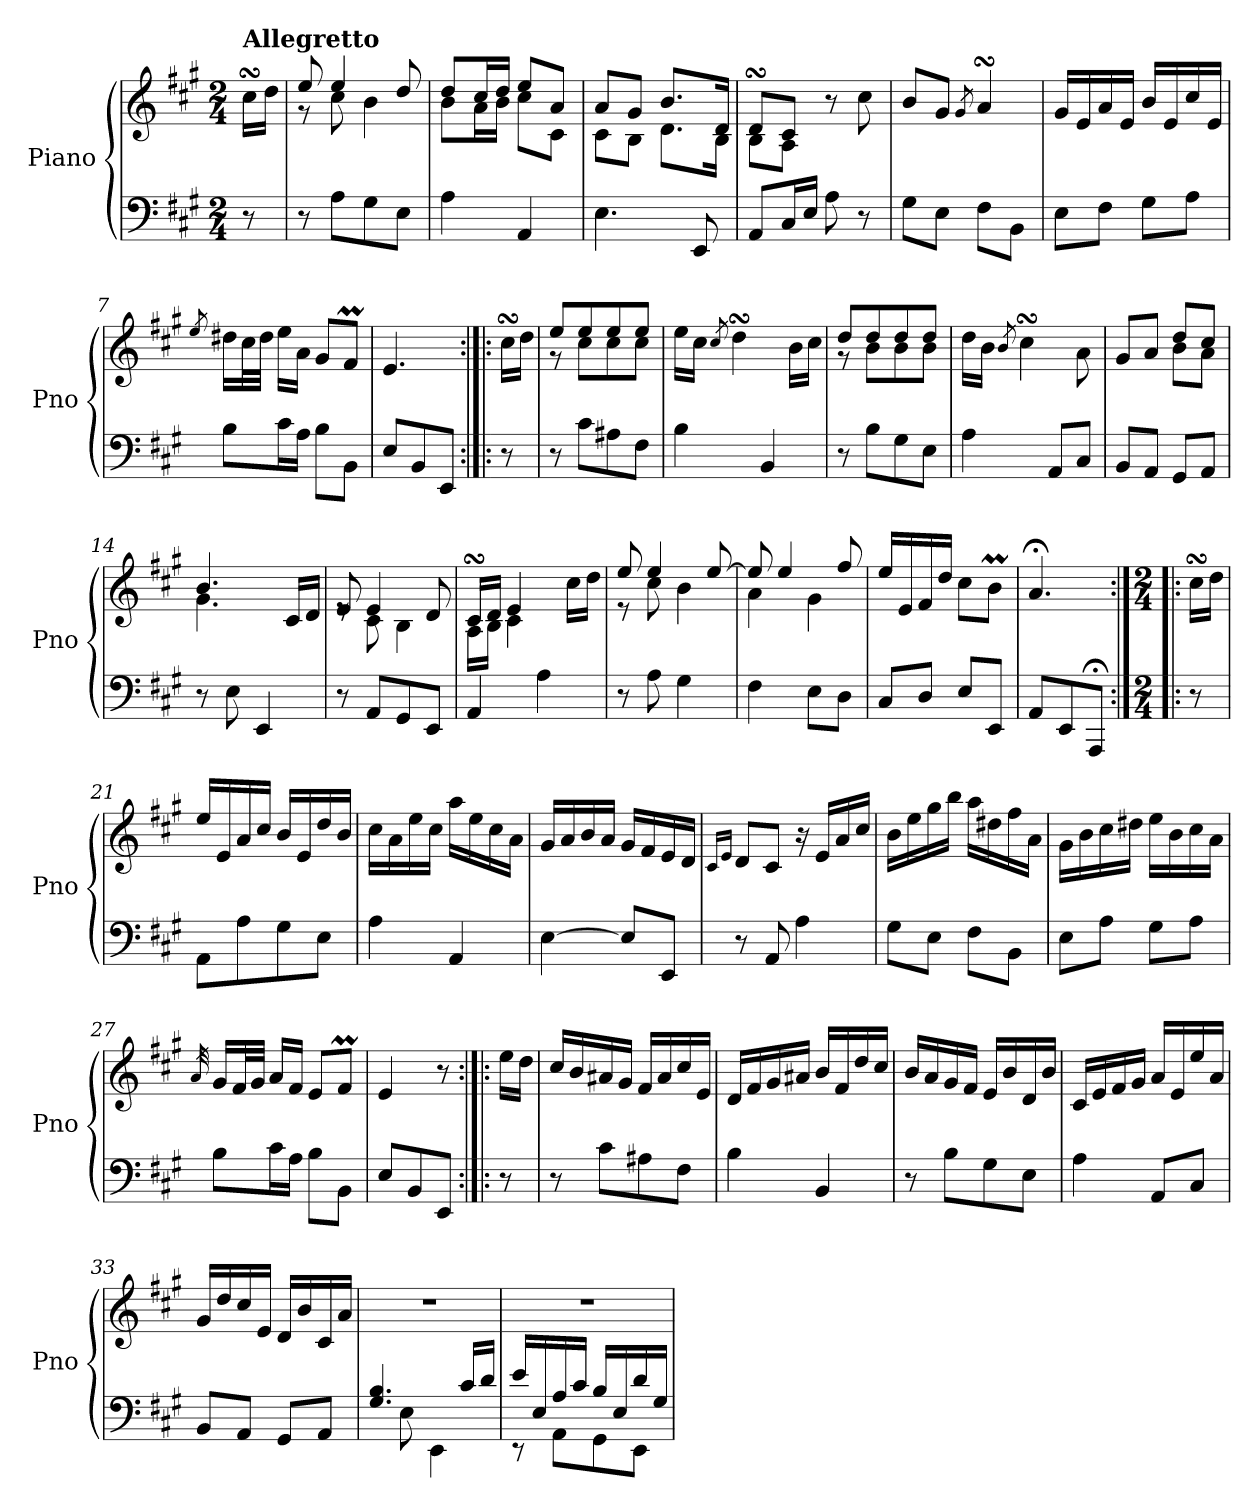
**kern	**kern
*part1	*part1
*staff2	*staff1
*I"Piano	*
*I'Pno	*
*clefF4	*clefG2
*k[f#c#g#]	*k[f#c#g#]
*M2/4	*M2/4
=	=
!	!LO:TX:a:B:t=Allegretto
8r	16cc#sSsS\LL
.	16dd\JJ
=1	=1
*	*^
8r	8ee/	8r
8A\L	4ee/	8cc#\
8G#\	.	4b\
8E\J	8dd/	.
=2	=2	=2
4A\	8dd/L	8b\L
.	16cc#/L	16a\L
.	16dd/JJ	16b\JJ
4AA/	8ee/L	8cc#\L
.	8a/J	8c#\J
=3	=3	=3
4.E\	8a/L	8c#\L
.	8g#/J	8B\J
.	8.b/L	8.d\L
8EE/	.	.
.	16d/Jk	16B\Jk
!!LO:LB:g=z	!!
=4	=4	=4
8AA/L	8dsSSs/L	8B\L
16C#/L	8c#/J	8A\J
16E/JJ	.	.
8A\	8r	4ryy
8r	8cc#\	.
*	*v	*v
=5	=5
8G#\L	8b/L
8E\J	8g#/J
.	8qg#/
8F#\L	4asSSs/
8BB\J	.
=6	=6
8E\L	16g#/LL
.	16e/
8F#\J	16a/
.	16e/JJ
8G#\L	16b/LL
.	16e/
8A\J	16cc#/
.	16e/JJ
=7	=7
.	8qee/
8B\L	16dd#X\LL
.	32cc#\L
.	32dd#\JJJ
16c#\L	16ee\LL
16A\JJ	16a\JJ
8B\L	8g#/L
8BB\J	8f#M/J
=8	=8
8E/L	4.e/
8BB/	.
8EE/J	.
!!LO:LB:g=z
=8X1:|!|:	=8X1:|!|:
8r	16cc#sSsS\LL
.	16dd\JJ
=9	=9
*	*^
8r	8ee/L	8r
8c#\L	8ee/	8cc#\L
8A#X\	8ee/	8cc#\
8F#\J	8ee/J	8cc#\J
*	*v	*v
=10	=10
4B\	16ee\LL
.	16cc#\JJ
.	8qcc#/
.	4ddsSSs\
4BB/	.
.	16b\LL
.	16cc#\JJ
=11	=11
*	*^
8r	8dd/L	8r
8B\L	8dd/	8b\L
8G#\	8dd/	8b\
8E\J	8dd/J	8b\J
*	*v	*v
!!LO:LB:g=z
=12	=12
4A\	16dd\LL
.	16b\JJ
.	8qb/
.	4cc#sSsS\
8AA/L	.
8C#/J	8a\
=13	=13
*	*^
8BB/L	8g#/L	4ryy
8AA/J	8a/J	.
8GG#/L	8dd/L	8b\L
8AA/J	8cc#/J	8a\J
=14	=14	=14
8r	4.b/	4.g#\
8E\	.	.
4EE/	.	.
.	16c#/LL	8ryy
.	16d/JJ	.
=15	=15	=15
8r	8e/	8re
8AA/L	4e/	8c#\
8GG#/	.	4B\
8EE/J	8d/	.
!!LO:LB:g=z	!!
=16	=16	=16
4AA/	16c#sSsS/LL	16A\LL
.	16d/JJ	16B\JJ
.	4e/	4c#\
4A\	.	.
.	16cc#\LL	8ryy
.	16dd\JJ	.
=17	=17	=17
8r	8ee/	8r
8A\	4ee/	8cc#\
4G#\	.	4b\
.	[8ee/	.
=18	=18	=18
4F#\	8ee/]	4a\
.	4ee/	.
8E\L	.	4g#\
8D\J	8ff#/	.
*	*v	*v
=19	=19
8C#/L	16ee/LL
.	16e/
8D/J	16f#/
.	16dd/JJ
8E/L	8cc#\L
8EE/J	8bM\J
=20	=20
8AA/L	4.a;</
8EE/	.
8AAA;/J	.
!!LO:PB:g=z
=20X2:|!|:	=20X2:|!|:
*M2/4	*M2/4
8r	16cc#sSsS\LL
.	16dd\JJ
=21	=21
8AA\L	16ee/LL
.	16e/
8A\	16a/
.	16cc#/JJ
8G#\	16b/LL
.	16e/
8E\J	16dd/
.	16b/JJ
=22	=22
4A\	16cc#\LL
.	16a\
.	16ee\
.	16cc#\JJ
4AA/	16aa\LL
.	16ee\
.	16cc#\
.	16a\JJ
!!LO:LB:g=z
=23	=23
[4E\	16g#/LL
.	16a/
.	16b/
.	16a/JJ
8E/L]	16g#/LL
.	16f#/
8EE/J	16e/
.	16d/JJ
=24	=24
.	16qc#/LL
.	16qe/JJ
8r	8d/L
8AA/	8c#/J
4A\	16r
.	16e/LL
.	16a/
.	16cc#/JJ
=25	=25
8G#\L	16b\LL
.	16ee\
8E\J	16gg#\
.	16bb\JJ
8F#\L	16aa\LL
.	16dd#X\
8BB\J	16ff#\
.	16a\JJ
=26	=26
8E\L	16g#\LL
.	16b\
8A\J	16cc#\
.	16dd#X\JJ
8G#\L	16ee\LL
.	16b\
8A\J	16cc#\
.	16a\JJ
!!LO:LB:g=z
=27	=27
.	32qa/
8B\L	16g#/LL
.	32f#/L
.	32g#/JJJ
16c#\L	16a/LL
16A\JJ	16f#/JJ
8B\L	8e/L
8BB\J	8f#M/J
=28	=28
8E/L	4e/
8BB/	.
8EE/J	8r
=28X3:|!|:	=28X3:|!|:
8r	16ee\LL
.	16dd\JJ
=29	=29
8r	16cc#/LL
.	16b/
8c#\L	16a#X/
.	16g#/JJ
8A#X\	16f#/LL
.	16a#/
8F#\J	16cc#/
.	16e/JJ
=30	=30
4B\	16d/LL
.	16f#/
.	16g#/
.	16a#X/JJ
4BB/	16b/LL
.	16f#/
.	16dd/
.	16cc#/JJ
!!LO:LB:g=z
=31	=31
8r	16b/LL
.	16a/
8B\L	16g#/
.	16f#/JJ
8G#\	16e/LL
.	16b/
8E\J	16d/
.	16b/JJ
=32	=32
4A\	16c#/LL
.	16e/
.	16f#/
.	16g#/JJ
8AA/L	16a/LL
.	16e/
8C#/J	16ee/
.	16a/JJ
=33	=33
8BB/L	16g#/LL
.	16dd/
8AA/J	16cc#/
.	16e/JJ
8GG#/L	16d/LL
.	16b/
8AA/J	16c#/
.	16a/JJ
!!LO:LB:g=z
=34	=34
*^	*
4.G#/ 4.B/	8rA	2r
.	8E\	.
.	4EE\	.
16c#/LL	.	.
16d/JJ	.	.
=35	=35	=35
16e/LL	8r	2r
16E/	.	.
16A/	8AA\L	.
16c#/JJ	.	.
16B/LL	8GG#\	.
16E/	.	.
16d/	8EE\J	.
16G#/JJ	.	.
*v	*v	*
=	=
*-	*-
